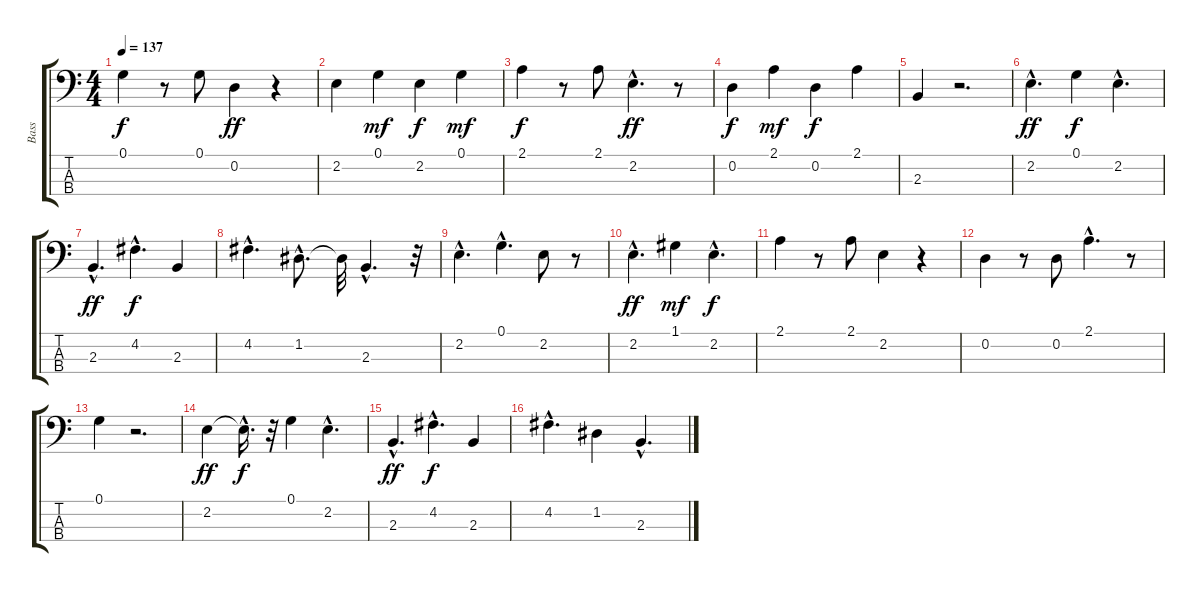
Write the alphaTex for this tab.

\track ("Bass " "Bass ") {instrument acousticbass}
\staff {score tabs}
\tuning (G2 D2 A1 E1) {hide}
\ts (4 4)
\tempo 137
\clef f4
\ks c
0.1.4{dy f} r.8 0.1.8 0.2.4{dy ff} r.4 |
2.2.4 0.1.4{dy mf} 2.2.4{dy f} 0.1.4{dy mf} |
2.1.4{dy f} r.8 2.1.8 2.2{hac}.4{d dy ff} r.8 |
0.2.4{dy f} 2.1.4{dy mf} 0.2.4{dy f} 2.1.4 |
2.3.4 r.2{d} |
2.2{hac}.4{d dy ff} 0.1.4{dy f} 2.2{hac}.4{d} |
2.3{hac}.4{d dy ff} 4.2{hac}.4{d dy f} 2.3.4 |
4.2{hac}.4{d} 1.2{hac}.8{d} 1.2{t}.32 2.3{hac}.4{d} r.32 |
2.2{hac}.4{d} 0.1{hac}.4{d} 2.2.8 r.8 |
2.2{hac}.4{d dy ff} 1.1.4{dy mf} 2.2{hac}.4{d dy f} |
2.1.4 r.8 2.1.8 2.2.4 r.4 |
0.2.4 r.8 0.2.8 2.1{hac}.4{d} r.8 |
0.1.4 r.2{d} |
2.2.4{dy ff} 2.2{hac t}.16{d dy f} r.32 0.1.4 2.2{hac}.4{d} |
2.3{hac}.4{d dy ff} 4.2{hac}.4{d dy f} 2.3.4 |
4.2{hac}.4{d} 1.2.4 2.3{hac}.4{d}
